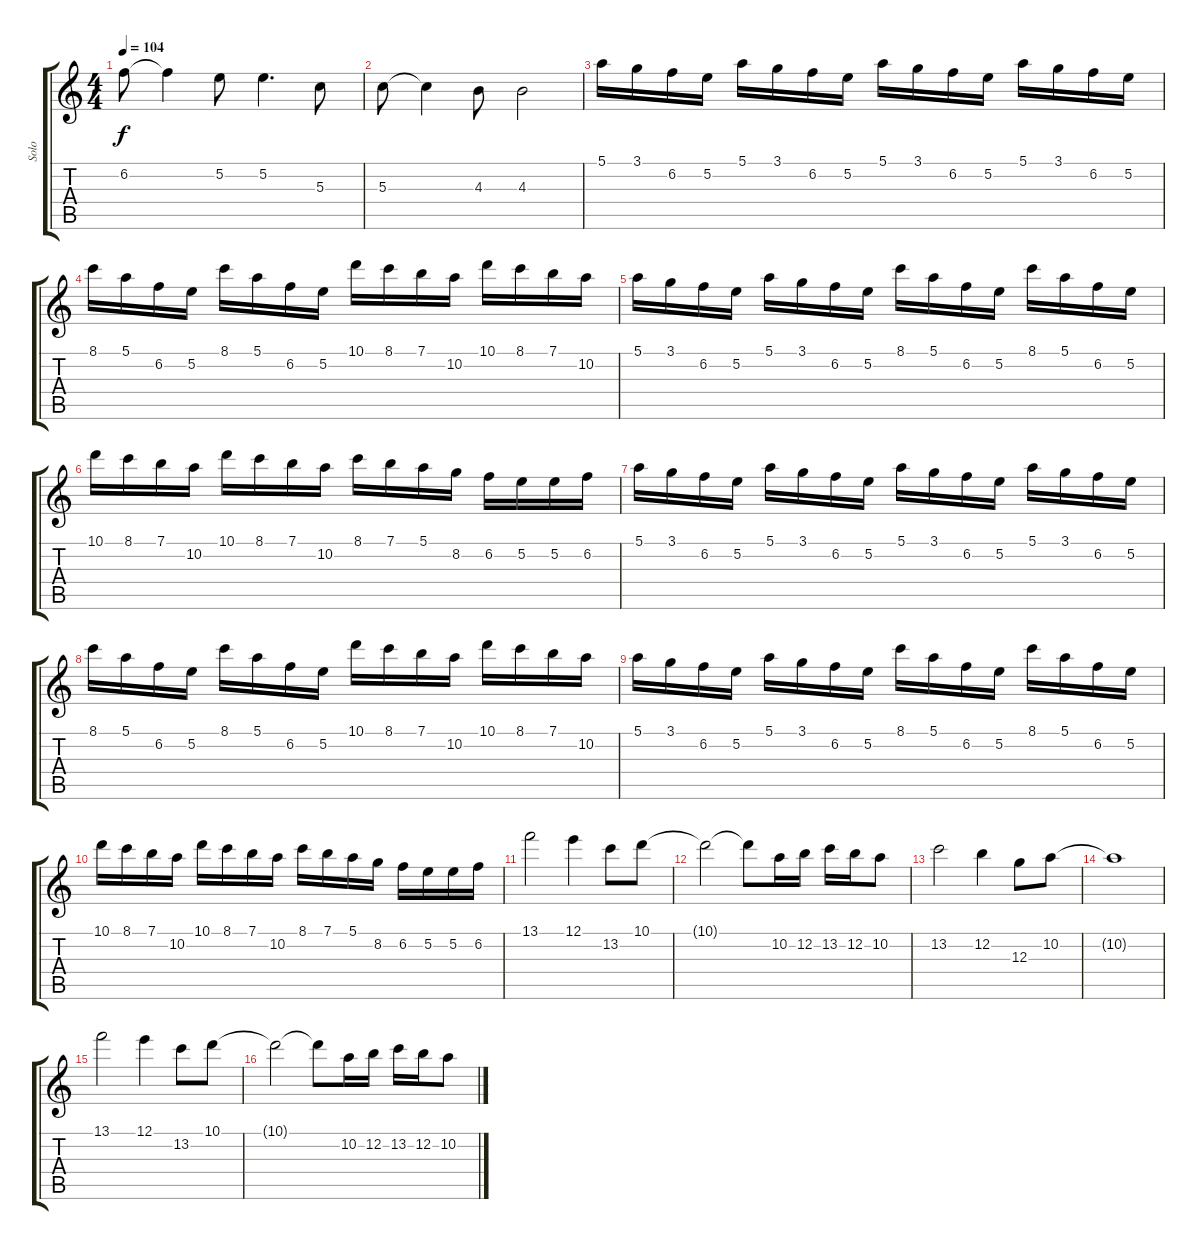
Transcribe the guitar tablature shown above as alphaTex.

\track ("Solo" "Solo") {instrument distortionguitar}
\staff {score tabs}
\tuning (E4 B3 G3 D3 A2 E2) {hide}
\ts (4 4)
\tempo 104
\clef g2
\ks c
6.2.8{dy f} 6.2{t}.4 5.2.8 5.2.4{d} 5.3.8 |
5.3.8 5.3{t}.4 4.3.8 4.3.2 |
5.1.16 3.1.16 6.2.16 5.2.16 5.1.16 3.1.16 6.2.16 5.2.16 5.1.16 3.1.16 6.2.16 5.2.16 5.1.16 3.1.16 6.2.16 5.2.16 |
8.1.16 5.1.16 6.2.16 5.2.16 8.1.16 5.1.16 6.2.16 5.2.16 10.1.16 8.1.16 7.1.16 10.2.16 10.1.16 8.1.16 7.1.16 10.2.16 |
5.1.16 3.1.16 6.2.16 5.2.16 5.1.16 3.1.16 6.2.16 5.2.16 8.1.16 5.1.16 6.2.16 5.2.16 8.1.16 5.1.16 6.2.16 5.2.16 |
10.1.16 8.1.16 7.1.16 10.2.16 10.1.16 8.1.16 7.1.16 10.2.16 8.1.16 7.1.16 5.1.16 8.2.16 6.2.16 5.2.16 5.2.16 6.2.16 |
5.1.16 3.1.16 6.2.16 5.2.16 5.1.16 3.1.16 6.2.16 5.2.16 5.1.16 3.1.16 6.2.16 5.2.16 5.1.16 3.1.16 6.2.16 5.2.16 |
8.1.16 5.1.16 6.2.16 5.2.16 8.1.16 5.1.16 6.2.16 5.2.16 10.1.16 8.1.16 7.1.16 10.2.16 10.1.16 8.1.16 7.1.16 10.2.16 |
5.1.16 3.1.16 6.2.16 5.2.16 5.1.16 3.1.16 6.2.16 5.2.16 8.1.16 5.1.16 6.2.16 5.2.16 8.1.16 5.1.16 6.2.16 5.2.16 |
10.1.16 8.1.16 7.1.16 10.2.16 10.1.16 8.1.16 7.1.16 10.2.16 8.1.16 7.1.16 5.1.16 8.2.16 6.2.16 5.2.16 5.2.16 6.2.16 |
13.1.2 12.1.4 13.2.8 10.1.8 |
10.1{t}.2 10.1{t}.8 10.2.16 12.2.16 13.2.16 12.2.16 10.2.8 |
13.2.2 12.2.4 12.3.8 10.2.8 |
10.2{t}.1 |
13.1.2 12.1.4 13.2.8 10.1.8 |
10.1{t}.2 10.1{t}.8 10.2.16 12.2.16 13.2.16 12.2.16 10.2.8
